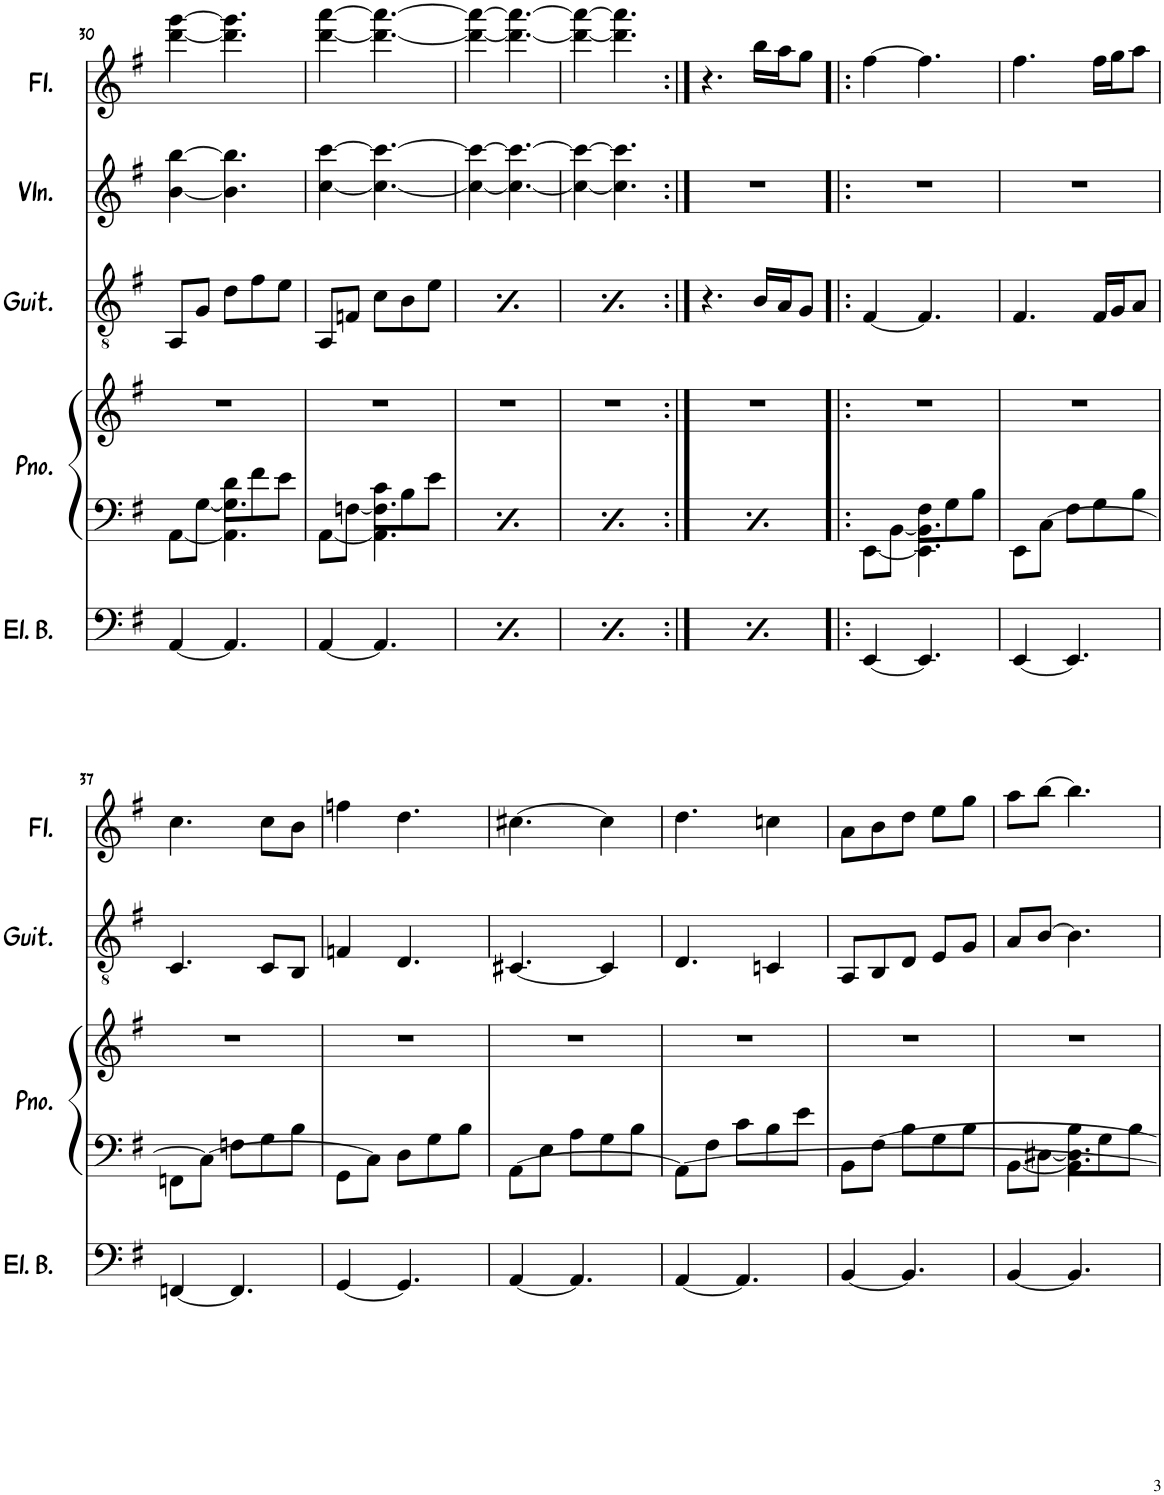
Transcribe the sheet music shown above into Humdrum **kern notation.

**kern	**kern	**kern	**kern	**kern
*part5	*part4	*part3	*part2	*part1
*staff5	*staff4	*staff3	*staff2	*staff1
*I"Electric Bass	*I"Piano	*I"Acoustic Guitar	*I"Violin	*I"Flute
*I'El. B.	*I'Pno.	*I'Guit.	*I'Vln.	*I'Fl.
!!LO:PB:g=z
*clefF4	*clefF4	*clefGv2	*clefG2	*clefG2
*Trd7c12	*	*	*	*
*k[f#]	*k[f#]	*k[f#]	*k[f#]	*k[f#]
*M5/8	*M5/8	*M5/8	*M5/8	*M5/8
=30	=30	=30	=30	=30
*	*^	*^	*	*
[4AA/	[8AA\L	8ryy	8AA/L	8ryy	[4b\ [4bb\	[4ddd\ [4ggg\
.	[8G\J	8ryy	8G/J	8ryy	.	.
4.AA/]	4.AA\] 4.G\]	8d\L	4.ryy	8d\L	4.b\] 4.bb\]	4.ddd\] 4.ggg\]
.	.	8f#\	.	8f#\	.	.
.	.	8e\J	.	8e\J	.	.
=31	=31	=31	=31	=31	=31	=31
[4AA/	[8AA\L	8ryy	8AA/L	8ryy	[4cc\ [4ccc\	[4ddd\ [4aaa\
.	[8Fn\J	8ryy	8Fn/J	8ryy	.	.
4.AA/]	4.AA\] 4.F\]	8c\L	4.ryy	8c\L	4.cc\_ 4.ccc\_	4.ddd\_ 4.aaa\_
.	.	8B\	.	8B\	.	.
.	.	8e\J	.	8e\J	.	.
=32	=32	=32	=32	=32	=32	=32
[4AA/	[8AA\L	8ryy	8AA/L	8ryy	4cc\_ 4ccc\_	4ddd\_ 4aaa\_
.	[8Fn\J	8ryy	8Fn/J	8ryy	.	.
4.AA/]	4.AA\] 4.F\]	8c\L	4.ryy	8c\L	4.cc\_ 4.ccc\_	4.ddd\_ 4.aaa\_
.	.	8B\	.	8B\	.	.
.	.	8e\J	.	8e\J	.	.
=33	=33	=33	=33	=33	=33	=33
[4AA/	[8AA\L	8ryy	8AA/L	8ryy	4cc\_ 4ccc\_	4ddd\_ 4aaa\_
.	[8Fn\J	8ryy	8Fn/J	8ryy	.	.
4.AA/]	4.AA\] 4.F\]	8c\L	4.ryy	8c\L	4.cc\] 4.ccc\]	4.ddd\] 4.aaa\]
.	.	8B\	.	8B\	.	.
.	.	8e\J	.	8e\J	.	.
*	*	*	*v	*v	*	*
=34:|!	=34:|!	=34:|!	=34:|!	=34:|!	=34:|!
[4AA/	[8AA\L	8ryy	4.r	8%5r	4.r
.	[8Fn\J	8ryy	.	.	.
4.AA/]	4.AA\] 4.F\]	8c\L	.	.	.
.	.	8B\	16B/LL	.	16bb\LL
.	.	.	16A/J	.	16aa\J
.	.	8e\J	8G/J	.	8gg\J
=35!|:	=35!|:	=35!|:	=35!|:	=35!|:	=35!|:
[4EE/	[8EE\L	8ryy	[4F#/	8%5r	[4ff#\
.	[8BB\J	8ryy	.	.	.
4.EE/]	4.EE\] 4.BB\]	8F#\L	4.F#/]	.	4.ff#\]
.	.	8G\	.	.	.
.	.	8B\J	.	.	.
=36	=36	=36	=36	=36	=36
[4EE/	8EE\L	8ryy	4.F#/	8%5r	4.ff#\
.	[8C\J	8ryy	.	.	.
4.EE/]	4.ryy	8F#\L	.	.	.
.	.	8G\	16F#/LL	.	16ff#\LL
.	.	.	16G/J	.	16gg\J
.	.	8B\J	8A/J	.	8aa\J
!!LO:LB:g=z
=37	=37	=37	=37	=37	=37
[4FFn/	8FFn\L	8ryy	4.C/	8%5r	4.cc\
.	8C\J_	8ryy	.	.	.
4.FF/]	4.ryy	8Fn\L	.	.	.
.	.	8G\	8C/L	.	8cc\L
.	.	8B\J	8BB/J	.	8b\J
=38	=38	=38	=38	=38	=38
[4GG/	8GG\L	8ryy	4Fn/	8%5r	4ffn\
.	8C\J]	8ryy	.	.	.
4.GG/]	4.ryy	8D\L	4.D/	.	4.dd\
.	.	8G\	.	.	.
.	.	8B\J	.	.	.
=39	=39	=39	=39	=39	=39
[4AA/	[8AA\L	8ryy	[4.C#X/	8%5r	[4.cc#X\
.	8E\J	8ryy	.	.	.
4.AA/]	4.ryy	8A\L	.	.	.
.	.	8G\	4C#/]	.	4cc#\]
.	.	8B\J	.	.	.
=40	=40	=40	=40	=40	=40
[4AA/	8AA\L_	8ryy	4.D/	8%5r	4.dd\
.	8F#\J	8ryy	.	.	.
4.AA/]	4.ryy	8c\L	.	.	.
.	.	8B\	4Cn/	.	4ccn\
.	.	8e\J	.	.	.
=41	=41	=41	=41	=41	=41
[4BB/	8BB\L	8ryy	8AA/L	8%5r	8a\L
.	[8F#\J	8ryy	8BB/	.	8b\
4.BB/]	4.ryy	8B\L	8D/J	.	8dd\J
.	.	8G\	8E/L	.	8ee\L
.	.	8B\J	8G/J	.	8gg\J
=42	=42	=42	=42	=42	=42
[4BB/	[8BB\L	8ryy	8A/L	8%5r	8aa\L
.	[8D#X\J	8ryy	[8B/J	.	[8bb\J
4.BB/]	4.BB\] 4.D#\]	8B\L	4.B\]	.	4.bb\]
.	.	8G\	.	.	.
.	.	8B\J	.	.	.
*	*v	*v	*	*	*
=	=	=	=	=
*-	*-	*-	*-	*-
